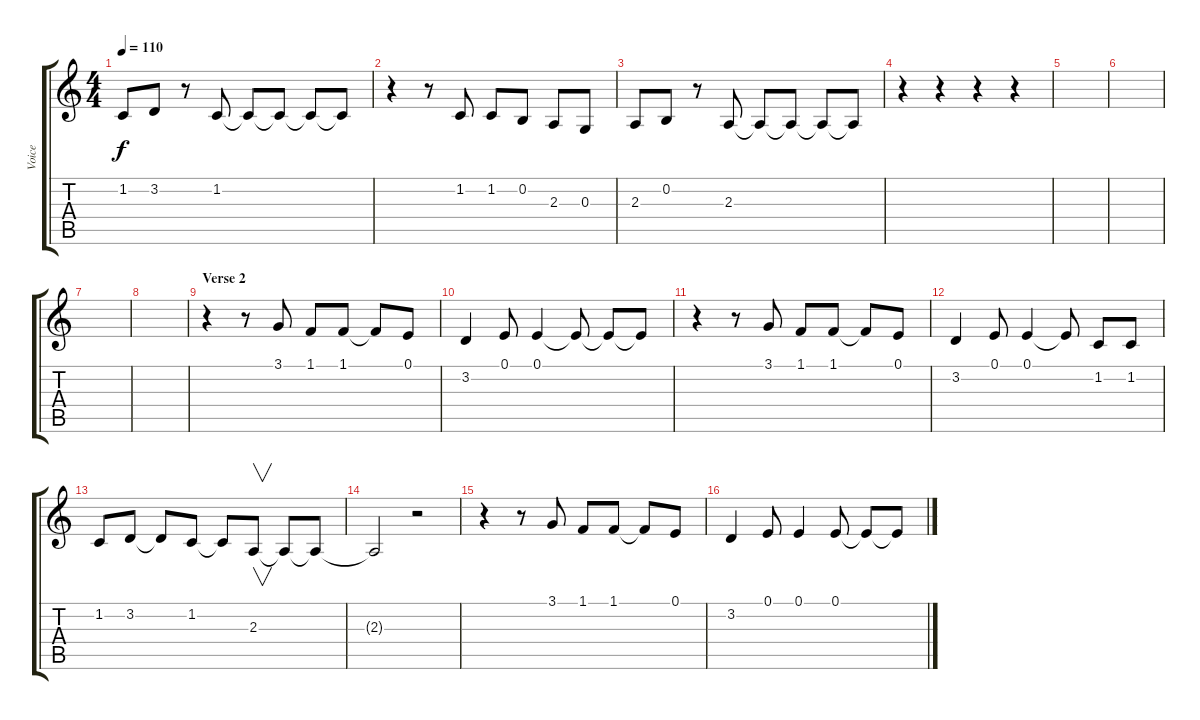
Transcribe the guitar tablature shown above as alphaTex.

\track ("Voice" "Voice") {instrument bassoon}
\staff {score tabs}
\tuning (E4 B3 G3 D3 A2 E2) {hide}
\ts (4 4)
\tempo 110
\clef g2
\ks c
1.2.8{dy f} 3.2.8 r.8 1.2.8 1.2{t}.8 1.2{t}.8 1.2{t}.8 1.2{t}.8 |
r.4 r.8 1.2.8 1.2.8 0.2.8 2.3.8 0.3.8 |
2.3.8 0.2.8 r.8 2.3.8 2.3{t}.8 2.3{t}.8 2.3{t}.8 2.3{t}.8 |
r.4 r.4 r.4 r.4 |
|
|
|
|
\section ("" "Verse 2")
r.4 r.8 3.1.8 1.1.8 1.1.8 1.1{t}.8 0.1.8 |
3.2.4 0.1.8 0.1.4 0.1{t}.8 0.1{t}.8 0.1{t}.8 |
r.4 r.8 3.1.8 1.1.8 1.1.8 1.1{t}.8 0.1.8 |
3.2.4 0.1.8 0.1.4 0.1{t}.8 1.2.8 1.2.8 |
1.2.8 3.2.8 3.2{t}.8 1.2.8 1.2{t}.8 2.3.8{v} 2.3{t}.8 2.3{t}.8 |
2.3{t}.2 r.2 |
r.4 r.8 3.1.8 1.1.8 1.1.8 1.1{t}.8 0.1.8 |
3.2.4 0.1.8 0.1.4 0.1.8 0.1{t}.8 0.1{t}.8
